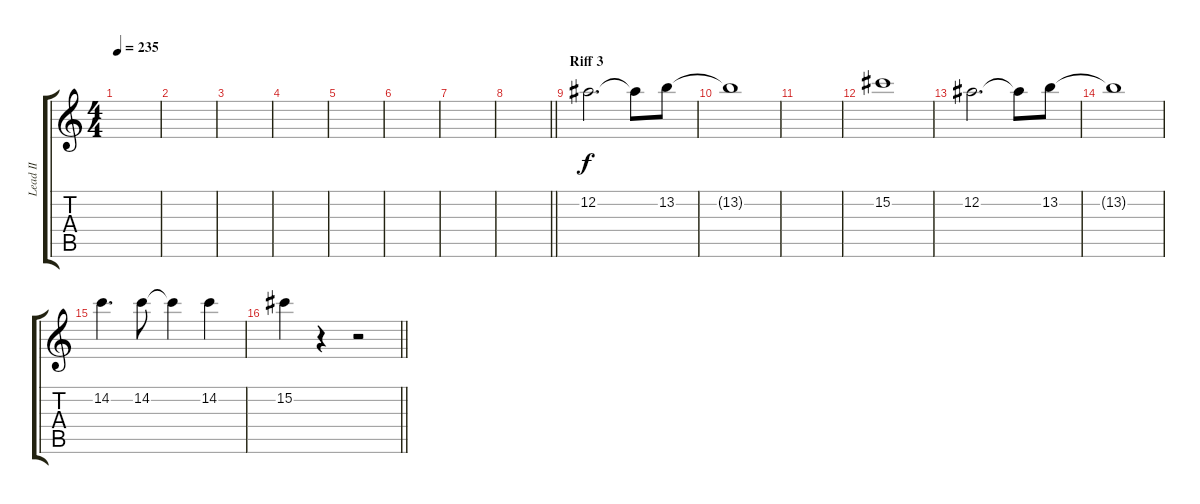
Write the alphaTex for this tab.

\track ("Lead II" "Lead II") {instrument overdrivenguitar}
\staff {score tabs}
\tuning (Eb4 Bb3 Gb3 Db3 Ab2 Eb2) {hide}
\ts (4 4)
\tempo 235
\clef g2
\ks aminor
|
|
|
|
|
|
|
\barLineRight lightlight
|
\section ("" "Riff 3")
12.2.2{d} 12.2{t}.8 13.2.8 |
13.2{t}.1 |
|
15.2.1 |
12.2.2{d} 12.2{t}.8 13.2.8 |
13.2{t}.1 |
14.2.4{d} 14.2.8 14.2{t}.4 14.2.4 |
\barLineRight lightlight
15.2.4 r.4 r.2
